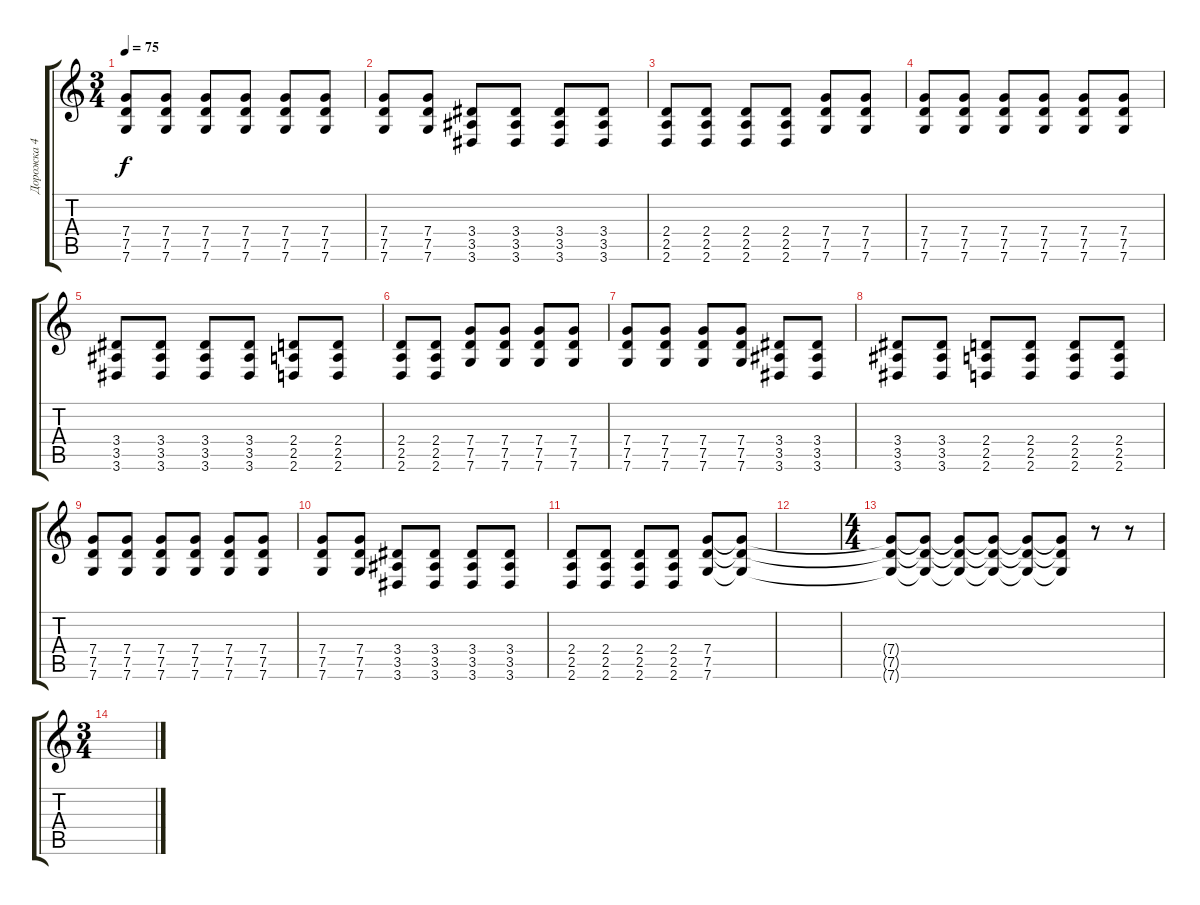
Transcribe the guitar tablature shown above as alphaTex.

\track ("Дорожка 4" "Дорожка 4") {instrument distortionguitar}
\staff {score tabs}
\tuning (D4 A3 F3 C3 G2 C2) {hide}
\ts (3 4)
\tempo 75
\clef g2
\ks c
(7.4 7.5 7.6).8{dy f} (7.4 7.5 7.6).8 (7.4 7.5 7.6).8 (7.4 7.5 7.6).8 (7.4 7.5 7.6).8 (7.4 7.5 7.6).8 |
(7.4 7.5 7.6).8 (7.4 7.5 7.6).8 (3.4 3.5 3.6).8 (3.4 3.5 3.6).8 (3.4 3.5 3.6).8 (3.4 3.5 3.6).8 |
(2.4 2.5 2.6).8 (2.4 2.5 2.6).8 (2.4 2.5 2.6).8 (2.4 2.5 2.6).8 (7.4 7.5 7.6).8 (7.4 7.5 7.6).8 |
(7.4 7.5 7.6).8 (7.4 7.5 7.6).8 (7.4 7.5 7.6).8 (7.4 7.5 7.6).8 (7.4 7.5 7.6).8 (7.4 7.5 7.6).8 |
(3.4 3.5 3.6).8 (3.4 3.5 3.6).8 (3.4 3.5 3.6).8 (3.4 3.5 3.6).8 (2.4 2.5 2.6).8 (2.4 2.5 2.6).8 |
(2.4 2.5 2.6).8 (2.4 2.5 2.6).8 (7.4 7.5 7.6).8 (7.4 7.5 7.6).8 (7.4 7.5 7.6).8 (7.4 7.5 7.6).8 |
(7.4 7.5 7.6).8 (7.4 7.5 7.6).8 (7.4 7.5 7.6).8 (7.4 7.5 7.6).8 (3.4 3.5 3.6).8 (3.4 3.5 3.6).8 |
(3.4 3.5 3.6).8 (3.4 3.5 3.6).8 (2.4 2.5 2.6).8 (2.4 2.5 2.6).8 (2.4 2.5 2.6).8 (2.4 2.5 2.6).8 |
(7.4 7.5 7.6).8 (7.4 7.5 7.6).8 (7.4 7.5 7.6).8 (7.4 7.5 7.6).8 (7.4 7.5 7.6).8 (7.4 7.5 7.6).8 |
(7.4 7.5 7.6).8 (7.4 7.5 7.6).8 (3.4 3.5 3.6).8 (3.4 3.5 3.6).8 (3.4 3.5 3.6).8 (3.4 3.5 3.6).8 |
(2.4 2.5 2.6).8 (2.4 2.5 2.6).8 (2.4 2.5 2.6).8 (2.4 2.5 2.6).8 (7.4 7.5 7.6).8{volume 0} (7.4{t} 7.5{t} 7.6{t}).8 |
|
\ts (4 4)
(7.4{t} 7.5{t} 7.6{t}).8 (7.4{t} 7.5{t} 7.6{t}).8 (7.4{t} 7.5{t} 7.6{t}).8 (7.4{t} 7.5{t} 7.6{t}).8 (7.4{t} 7.5{t} 7.6{t}).8 (7.4{t} 7.5{t} 7.6{t}).8 r.8 r.8 |
\ts (3 4)
